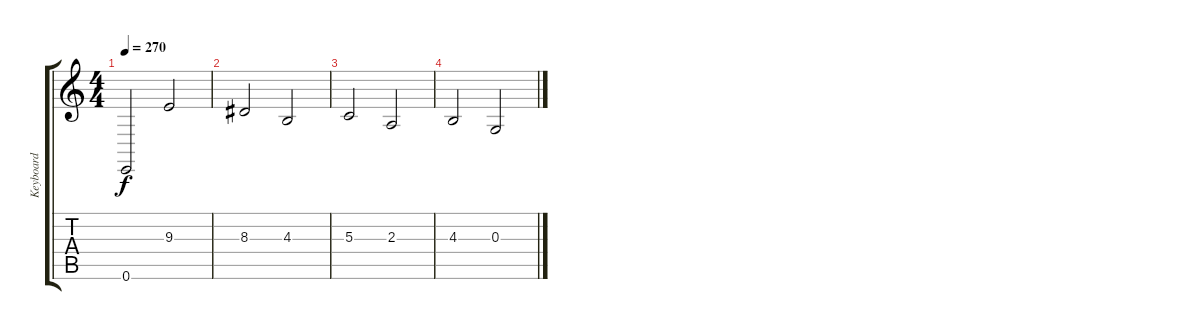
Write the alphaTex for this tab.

\track ("Keyboard" "Keyboard") {instrument orchestrahit}
\staff {score tabs}
\tuning (E4 B3 G3 D3 A2 E2) {hide}
\ts (4 4)
\tempo 270
\clef g2
\ks c
0.6.2{dy f} 9.3.2 |
8.3.2 4.3.2 |
5.3.2 2.3.2 |
4.3.2 0.3.2
